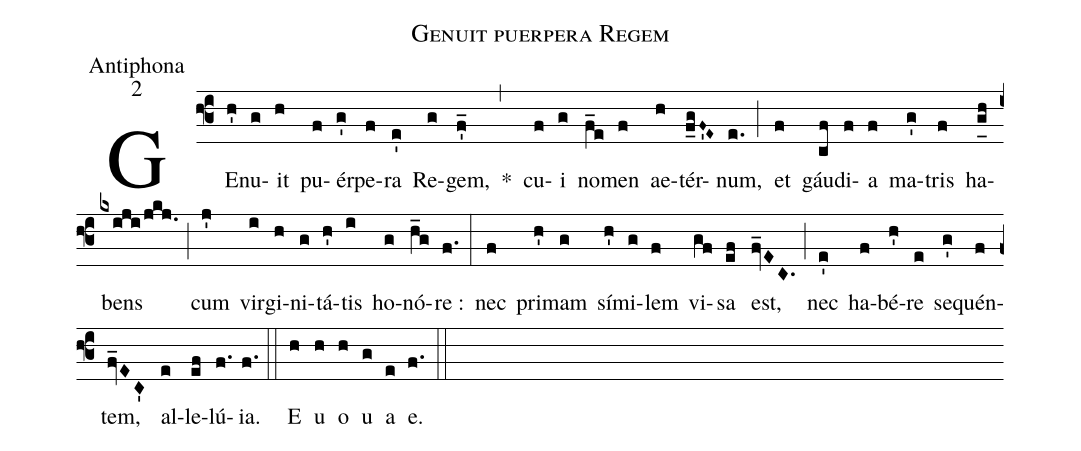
name:Genuit puerpera Regem;
office-part:Antiphona;
mode:2;
%%
(f3) GE(h')nu(g)it(h) pu(f)ér(g')pe(f)ra(e') Re(g)gem,(f'_) *(,) cu(f)i(g) no(f_e)men(f) ae(h)tér(f_gF~'E~)num,(e.) (;) et(f) gáu(cf)di(f)a(f) ma(g')tris(f) ha(g_[uh:l]h)bens(kxiji/jkj.) (;) cum(j') vir(i)gi(h)ni(g)tá(h')tis(i) ho(g)nó(h_g)re :(f.) (:) nec(f) pri(h')mam(g) sí(h')mi(g)lem(f) vi(gf)sa(ef) est,(fv_EC.) (;) nec(e') ha(f)bé(h')re(e) se(g')quén(f)tem,(fv_EC') al(e)le(ef)lú(f.){ia}.(f.) (::) <eu>E(h) u(h) o(h) u(g) a(e) e.</eu>(f.) (::)
